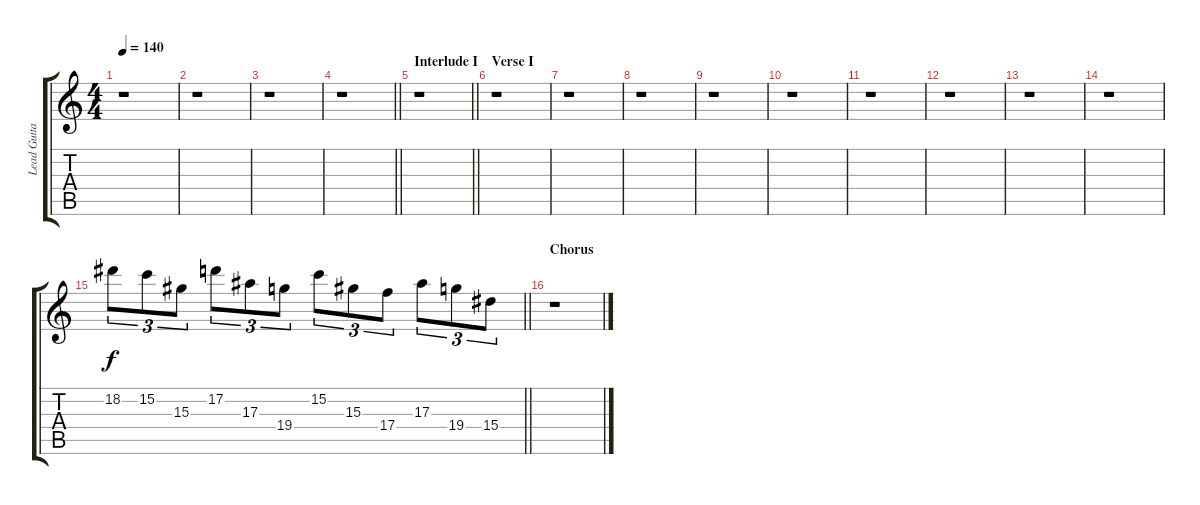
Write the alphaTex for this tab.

\track ("Lead Guitar II" "Lead Guita") {instrument overdrivenguitar}
\staff {score tabs}
\tuning (D4 A3 F3 C3 G2 C2) {hide}
\ts (4 4)
\tempo 140
\clef g2
\ks c
r.1{dy f} |
r.1 |
r.1 |
\barLineRight lightlight
r.1 |
\section ("" "Interlude I")
\barLineRight lightlight
r.1 |
\section ("" "Verse I")
r.1 |
r.1 |
r.1 |
r.1 |
r.1 |
r.1 |
r.1 |
r.1 |
r.1 |
\barLineRight lightlight
18.2.8{tu (3 2) volume 13 balance 16 instrument overdrivenguitar} 15.2.8{tu (3 2)} 15.3.8{tu (3 2)} 17.2.8{tu (3 2)} 17.3.8{tu (3 2)} 19.4.8{tu (3 2)} 15.2.8{tu (3 2)} 15.3.8{tu (3 2)} 17.4.8{tu (3 2)} 17.3.8{tu (3 2)} 19.4.8{tu (3 2)} 15.4.8{tu (3 2)} |
\section ("" "Chorus")
r.1
